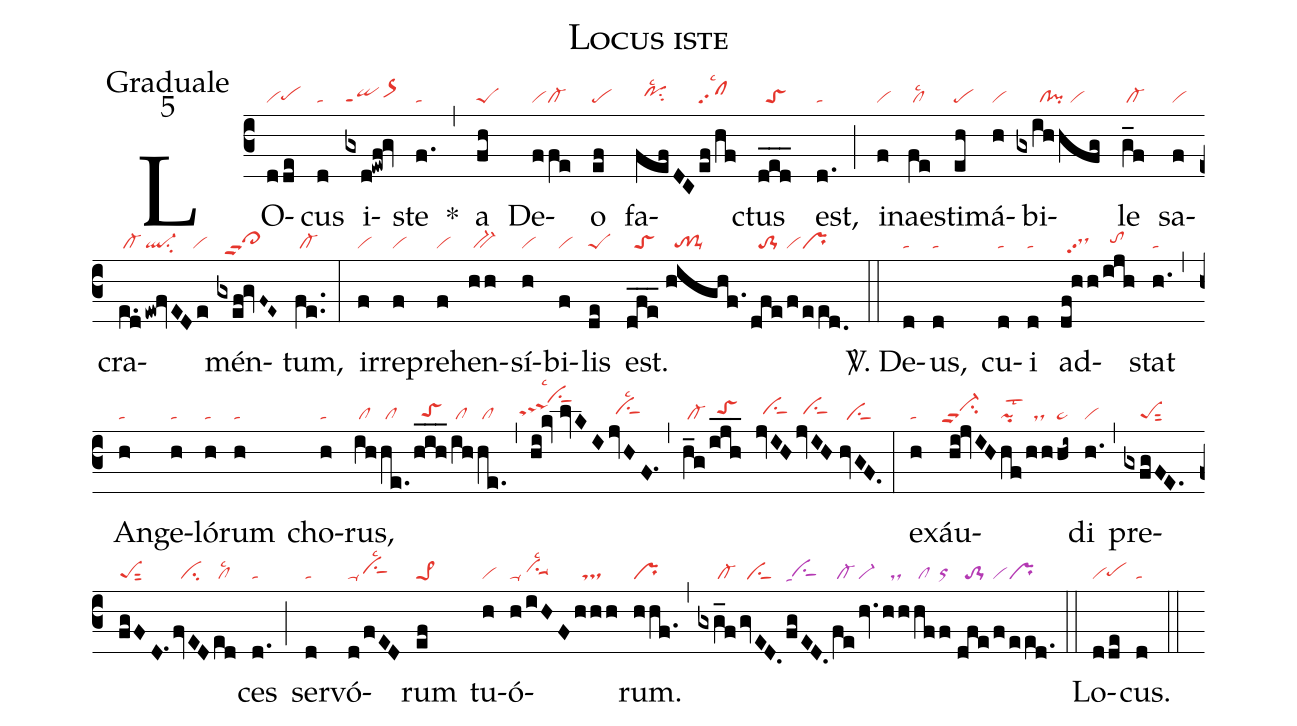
name:Locus iste;
office-part:Graduale;
mode:5;
nabc-lines:1;
%%
(c3) LO(dde|vipehg)cus(d|ta) i(gxd!ewf!gv|qippt1or>hh)ste(f.|ta) *(,)
a(fh|peS) De(f|vi|fe|cl-)o(ef|pe) fa(fefDC|//pohhsu2lsc2|ef/hf|sflsc2)ctus(d_e_d_|//toS) est,(d.|ta) (;)
in(f|vi)ae(fe|/cllsc2)sti(eh|pe)má(h|vi)bi(gxihhfg|//////cl!pi/vi)le(g_f|/cl-)
sa(f|vi)cra(e.d|/cl-|!ew!fvEDe|ql-su2/vi)mén(gxef!gvF~E~|//cl>hhppu2)tum,(fe..|/cl-) (:)
ir(f|vi)re(f|vi)pre(f|vi)hen(hh|/bv-)sí(h|vi)bi(f|vi)lis(de|peS)
est.(dfe___|//toS|//highf.|//to!cl-1|dfe|//to-1|/f|vi|eed.0|pr) (::)

<sp>V/</sp>. De(d|ta)us,(d|ta) cu(d|ta)i(d|ta) ad(df!hh|//dshhpp2|/ijh|//tohh)stat(h.|ta) (,)
An(h|ta)ge(h|ta)ló(h|ta)rum(h|ta) cho(h|ta)rus,(ih|/cl|he.|/cl|/h_i_h_|//toShg|/ih|/cl|he.|/cl) (,)
(hi!kv//lvKI|```ciShllsc2ppu3|jvHF.1|//ciShhlsc2) (,) (h_g|/cl-|/ijh___|//toShh| jvIH|//ciShh|jvIH|//ciShh|//hvGF.|//ciS) (:)
ex(h|ta)áu(hi!jvIH|``ci-hippu2|hf|pilst2|/hh|//ds|hi~|pe~)di(h.|vi) (,)
pre(gxfgFE.|////peSsut2|fgFD.1|peSsut2|fvED|//ci|ed|/cllsc2)ces(d.|ta) (;)
ser(d|ta)vó(d|ta-|fED|ciShhlsc2)rum(ef|pe>1) tu(h|vi)ó(h|ta-|iHF|vihhsu1suu1lsc2|hhh|//ts)rum.(hhf.|pr) (,)
%(gxg_f|/////cl-|gvED.|//ciS|fgED.fehv.hhhff//dfe/feed.0) (::)

(gxg_f|/////cl-|gvED.[nv:\definecolor{gregoriocolor}{RGB}{180,57,179}]|//ciS|fgED.|taheciShg|fe|/cl-|hv.|vi-|hh|//ds|hf|/cl|f|orhg|//dfe|//to-1|/f|vi|eed.[nv:\definecolor{gregoriocolor}{RGB}{229,53,44}]|pr) (::)

Lo(dde|vipehg)cus.(d|ta) (::)
